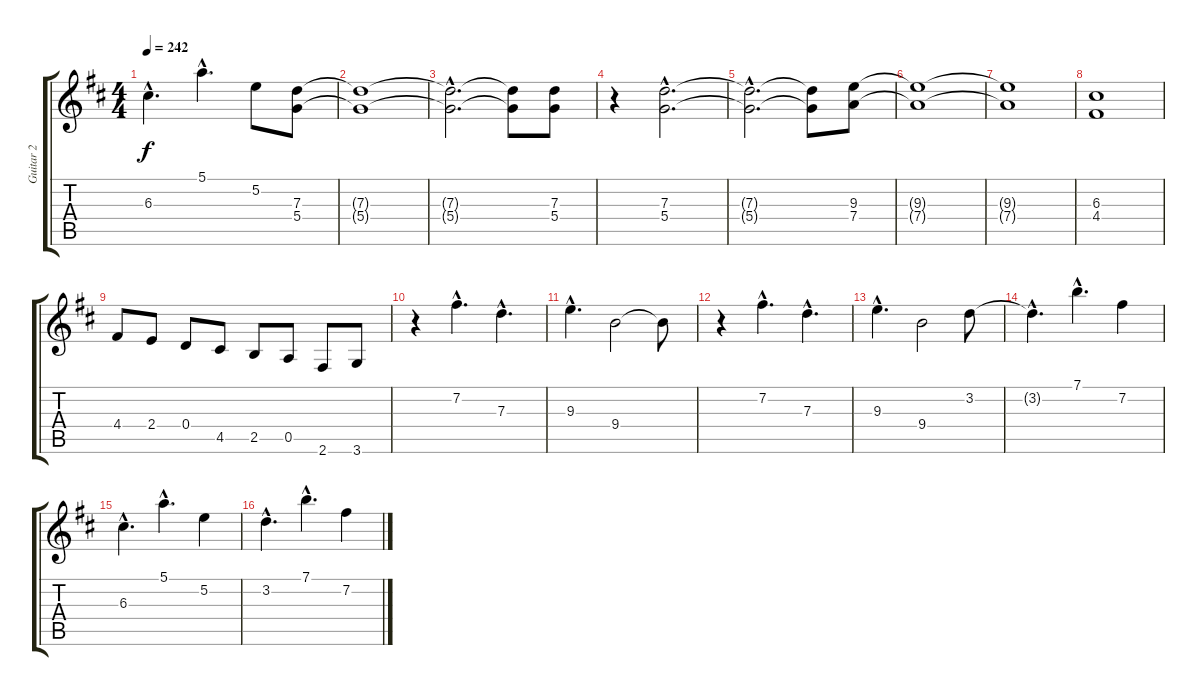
\track ("Guitar 2" "Guitar 2") {instrument distortionguitar}
\staff {score tabs}
\tuning (E4 B3 G3 D3 A2 E2) {hide}
\ts (4 4)
\tempo 242
\clef g2
\ks d
6.3{hac}.4{d dy f} 5.1{hac}.4{d} 5.2.8 (7.3 5.4).8 |
(7.3{t} 5.4{t}).1 |
(7.3{hac t} 5.4{hac t}).2{d} (7.3{t} 5.4{t}).8 (7.3 5.4).8 |
r.4 (7.3{hac} 5.4{hac}).2{d} |
(7.3{hac t} 5.4{hac t}).2{d} (7.3{t} 5.4{t}).8 (9.3 7.4).8 |
(9.3{t} 7.4{t}).1 |
(9.3{t} 7.4{t}).1 |
(6.3 4.4).1 |
4.4.8 2.4.8 0.4.8 4.5.8 2.5.8 0.5.8 2.6.8 3.6.8 |
r.4 7.2{hac}.4{d} 7.3{hac}.4{d} |
9.3{hac}.4{d} 9.4.2 9.4{t}.8 |
r.4 7.2{hac}.4{d} 7.3{hac}.4{d} |
9.3{hac}.4{d} 9.4.2 3.2.8 |
3.2{hac t}.4{d} 7.1{hac}.4{d} 7.2.4 |
6.3{hac}.4{d} 5.1{hac}.4{d} 5.2.4 |
3.2{hac}.4{d} 7.1{hac}.4{d} 7.2.4
